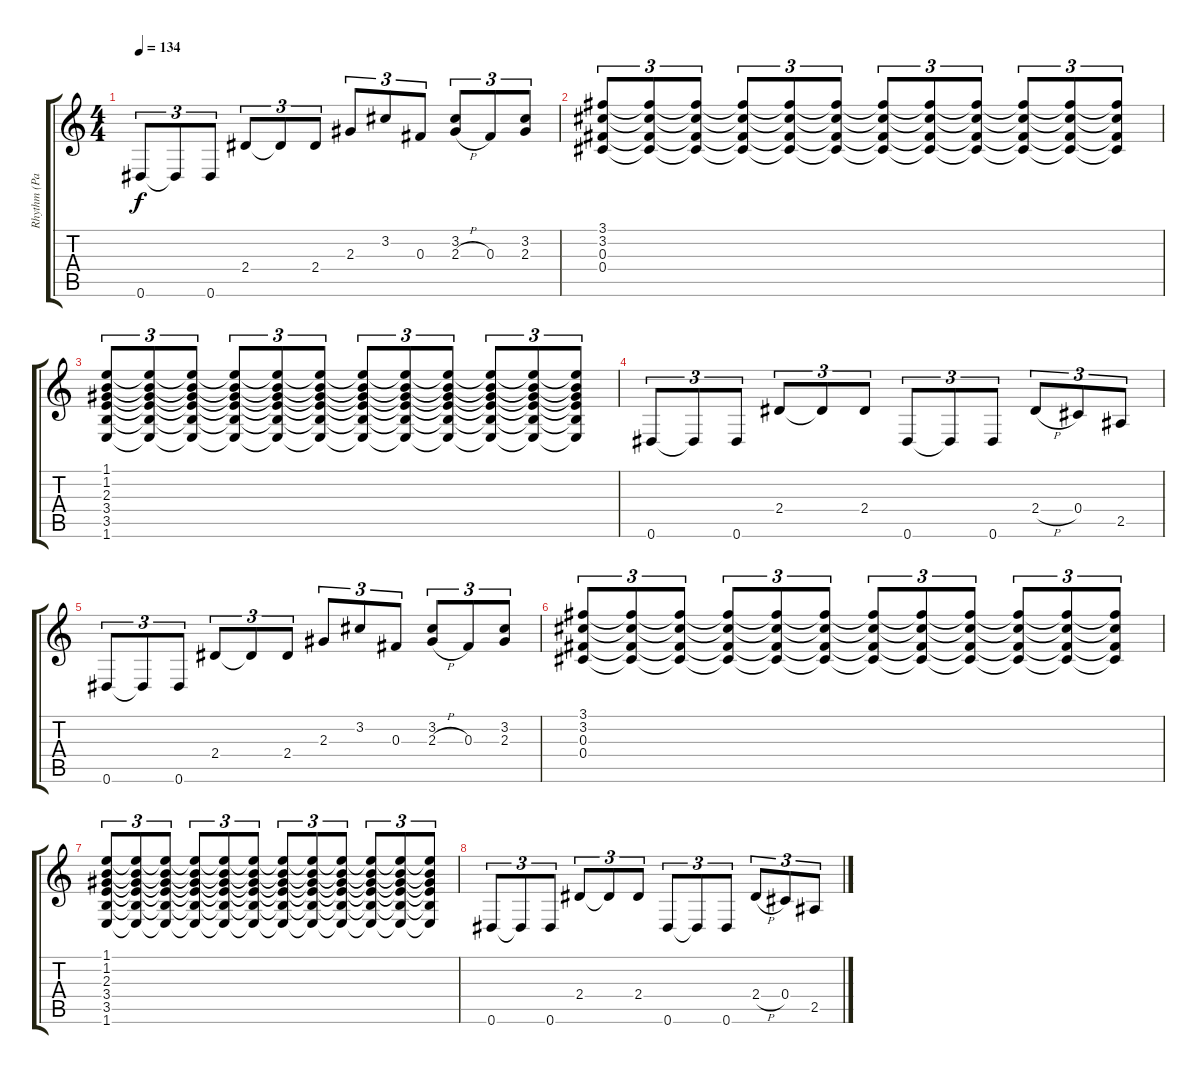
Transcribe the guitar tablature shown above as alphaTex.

\track ("Rhythm (Paul Stanley)" "Rhythm (Pa") {instrument distortionguitar}
\staff {score tabs}
\tuning (Eb4 Bb3 Gb3 Db3 Ab2 Eb2) {hide}
\ts (4 4)
\tempo 134
\clef g2
\ks c
0.6.8{tu (3 2) dy f} 0.6{t}.8{tu (3 2)} 0.6.8{tu (3 2)} 2.4.8{tu (3 2)} 2.4{t}.8{tu (3 2)} 2.4.8{tu (3 2)} 2.3.8{tu (3 2)} 3.2.8{tu (3 2)} 0.3.8{tu (3 2)} (3.2 2.3{h}).8{tu (3 2)} 0.3.8{tu (3 2)} (3.2 2.3).8{tu (3 2)} |
(3.1 3.2 0.3 0.4).8{tu (3 2)} (3.1{t} 3.2{t} 0.3{t} 0.4{t}).8{tu (3 2)} (3.1{t} 3.2{t} 0.3{t} 0.4{t}).8{tu (3 2)} (3.1{t} 3.2{t} 0.3{t} 0.4{t}).8{tu (3 2)} (3.1{t} 3.2{t} 0.3{t} 0.4{t}).8{tu (3 2)} (3.1{t} 3.2{t} 0.3{t} 0.4{t}).8{tu (3 2)} (3.1{t} 3.2{t} 0.3{t} 0.4{t}).8{tu (3 2)} (3.1{t} 3.2{t} 0.3{t} 0.4{t}).8{tu (3 2)} (3.1{t} 3.2{t} 0.3{t} 0.4{t}).8{tu (3 2)} (3.1{t} 3.2{t} 0.3{t} 0.4{t}).8{tu (3 2)} (3.1{t} 3.2{t} 0.3{t} 0.4{t}).8{tu (3 2)} (3.1{t} 3.2{t} 0.3{t} 0.4{t}).8{tu (3 2)} |
(1.1 1.2 2.3 3.4 3.5 1.6).8{tu (3 2)} (1.1{t} 1.2{t} 2.3{t} 3.4{t} 3.5{t} 1.6{t}).8{tu (3 2)} (1.1{t} 1.2{t} 2.3{t} 3.4{t} 3.5{t} 1.6{t}).8{tu (3 2)} (1.1{t} 1.2{t} 2.3{t} 3.4{t} 3.5{t} 1.6{t}).8{tu (3 2)} (1.1{t} 1.2{t} 2.3{t} 3.4{t} 3.5{t} 1.6{t}).8{tu (3 2)} (1.1{t} 1.2{t} 2.3{t} 3.4{t} 3.5{t} 1.6{t}).8{tu (3 2)} (1.1{t} 1.2{t} 2.3{t} 3.4{t} 3.5{t} 1.6{t}).8{tu (3 2)} (1.1{t} 1.2{t} 2.3{t} 3.4{t} 3.5{t} 1.6{t}).8{tu (3 2)} (1.1{t} 1.2{t} 2.3{t} 3.4{t} 3.5{t} 1.6{t}).8{tu (3 2)} (1.1{t} 1.2{t} 2.3{t} 3.4{t} 3.5{t} 1.6{t}).8{tu (3 2)} (1.1{t} 1.2{t} 2.3{t} 3.4{t} 3.5{t} 1.6{t}).8{tu (3 2)} (1.1{t} 1.2{t} 2.3{t} 3.4{t} 3.5{t} 1.6{t}).8{tu (3 2)} |
0.6.8{tu (3 2)} 0.6{t}.8{tu (3 2)} 0.6.8{tu (3 2)} 2.4.8{tu (3 2)} 2.4{t}.8{tu (3 2)} 2.4.8{tu (3 2)} 0.6.8{tu (3 2)} 0.6{t}.8{tu (3 2)} 0.6.8{tu (3 2)} 2.4{h}.8{tu (3 2)} 0.4.8{tu (3 2)} 2.5.8{tu (3 2)} |
0.6.8{tu (3 2)} 0.6{t}.8{tu (3 2)} 0.6.8{tu (3 2)} 2.4.8{tu (3 2)} 2.4{t}.8{tu (3 2)} 2.4.8{tu (3 2)} 2.3.8{tu (3 2)} 3.2.8{tu (3 2)} 0.3.8{tu (3 2)} (3.2 2.3{h}).8{tu (3 2)} 0.3.8{tu (3 2)} (3.2 2.3).8{tu (3 2)} |
(3.1 3.2 0.3 0.4).8{tu (3 2)} (3.1{t} 3.2{t} 0.3{t} 0.4{t}).8{tu (3 2)} (3.1{t} 3.2{t} 0.3{t} 0.4{t}).8{tu (3 2)} (3.1{t} 3.2{t} 0.3{t} 0.4{t}).8{tu (3 2)} (3.1{t} 3.2{t} 0.3{t} 0.4{t}).8{tu (3 2)} (3.1{t} 3.2{t} 0.3{t} 0.4{t}).8{tu (3 2)} (3.1{t} 3.2{t} 0.3{t} 0.4{t}).8{tu (3 2)} (3.1{t} 3.2{t} 0.3{t} 0.4{t}).8{tu (3 2)} (3.1{t} 3.2{t} 0.3{t} 0.4{t}).8{tu (3 2)} (3.1{t} 3.2{t} 0.3{t} 0.4{t}).8{tu (3 2)} (3.1{t} 3.2{t} 0.3{t} 0.4{t}).8{tu (3 2)} (3.1{t} 3.2{t} 0.3{t} 0.4{t}).8{tu (3 2)} |
(1.1 1.2 2.3 3.4 3.5 1.6).8{tu (3 2)} (1.1{t} 1.2{t} 2.3{t} 3.4{t} 3.5{t} 1.6{t}).8{tu (3 2)} (1.1{t} 1.2{t} 2.3{t} 3.4{t} 3.5{t} 1.6{t}).8{tu (3 2)} (1.1{t} 1.2{t} 2.3{t} 3.4{t} 3.5{t} 1.6{t}).8{tu (3 2)} (1.1{t} 1.2{t} 2.3{t} 3.4{t} 3.5{t} 1.6{t}).8{tu (3 2)} (1.1{t} 1.2{t} 2.3{t} 3.4{t} 3.5{t} 1.6{t}).8{tu (3 2)} (1.1{t} 1.2{t} 2.3{t} 3.4{t} 3.5{t} 1.6{t}).8{tu (3 2)} (1.1{t} 1.2{t} 2.3{t} 3.4{t} 3.5{t} 1.6{t}).8{tu (3 2)} (1.1{t} 1.2{t} 2.3{t} 3.4{t} 3.5{t} 1.6{t}).8{tu (3 2)} (1.1{t} 1.2{t} 2.3{t} 3.4{t} 3.5{t} 1.6{t}).8{tu (3 2)} (1.1{t} 1.2{t} 2.3{t} 3.4{t} 3.5{t} 1.6{t}).8{tu (3 2)} (1.1{t} 1.2{t} 2.3{t} 3.4{t} 3.5{t} 1.6{t}).8{tu (3 2)} |
0.6.8{tu (3 2)} 0.6{t}.8{tu (3 2)} 0.6.8{tu (3 2)} 2.4.8{tu (3 2)} 2.4{t}.8{tu (3 2)} 2.4.8{tu (3 2)} 0.6.8{tu (3 2)} 0.6{t}.8{tu (3 2)} 0.6.8{tu (3 2)} 2.4{h}.8{tu (3 2)} 0.4.8{tu (3 2)} 2.5.8{tu (3 2)}
